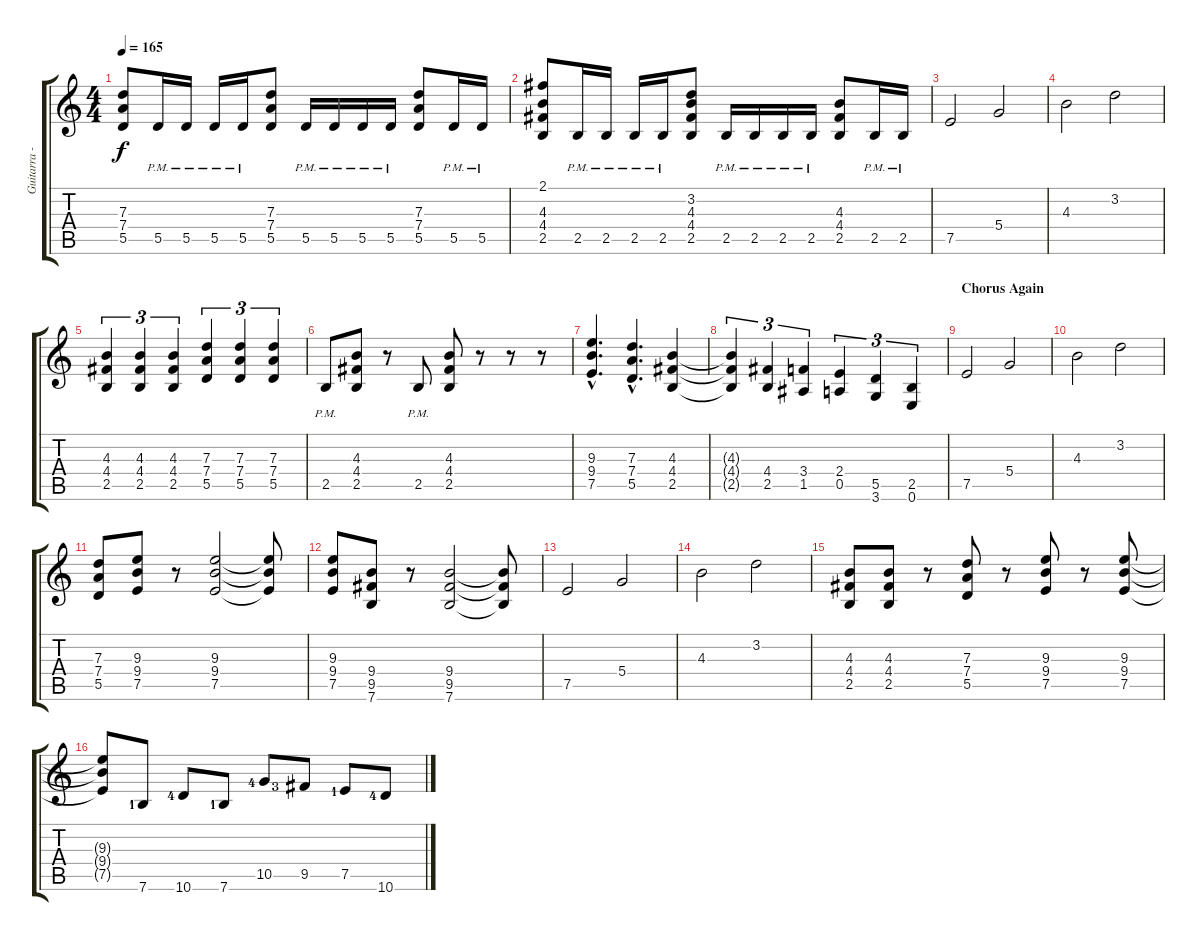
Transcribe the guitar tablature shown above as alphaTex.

\track ("Guitarra - Guitar" "Guitarra -") {instrument distortionguitar}
\staff {score tabs}
\tuning (E4 B3 G3 D3 A2 E2) {hide}
\ts (4 4)
\tempo 165
\clef g2
\ks c
(7.3 7.4 5.5).8{dy f} 5.5{pm}.16 5.5{pm}.16 5.5{pm}.16 5.5{pm}.16 (7.3 7.4 5.5).8 5.5{pm}.16 5.5{pm}.16 5.5{pm}.16 5.5{pm}.16 (7.3 7.4 5.5).8 5.5{pm}.16 5.5{pm}.16 |
(2.1 4.3 4.4 2.5).8 2.5{pm}.16 2.5{pm}.16 2.5{pm}.16 2.5{pm}.16 (3.2 4.3 4.4 2.5).8 2.5{pm}.16 2.5{pm}.16 2.5{pm}.16 2.5{pm}.16 (4.3 4.4 2.5).8 2.5{pm}.16 2.5{pm}.16 |
7.5.2 5.4.2 |
4.3.2 3.2.2 |
(4.3 4.4 2.5).4{tu (3 2)} (4.3 4.4 2.5).4{tu (3 2)} (4.3 4.4 2.5).4{tu (3 2)} (7.3 7.4 5.5).4{tu (3 2)} (7.3 7.4 5.5).4{tu (3 2)} (7.3 7.4 5.5).4{tu (3 2)} |
2.5{pm}.8 (4.3 4.4 2.5).8 r.8 2.5{pm}.8 (4.3 4.4 2.5).8 r.8 r.8 r.8 |
(9.3{hac} 9.4{hac} 7.5{hac}).4{d} (7.3{hac} 7.4{hac} 5.5{hac}).4{d} (4.3 4.4 2.5).4 |
(4.3{t} 4.4{t} 2.5{t}).4{tu (3 2)} (4.4 2.5).4{tu (3 2)} (3.4 1.5).4{tu (3 2)} (2.4 0.5).4{tu (3 2)} (5.5 3.6).4{tu (3 2)} (2.5 0.6).4{tu (3 2)} |
\section ("" "Chorus Again")
7.5.2 5.4.2 |
4.3.2 3.2.2 |
(7.3 7.4 5.5).8 (9.3 9.4 7.5).8 r.8 (9.3 9.4 7.5).2 (9.3{t} 9.4{t} 7.5{t}).8 |
(9.3 9.4 7.5).8 (9.4 9.5 7.6).8 r.8 (9.4 9.5 7.6).2 (9.4{t} 9.5{t} 7.6{t}).8 |
7.5.2 5.4.2 |
4.3.2 3.2.2 |
(4.3 4.4 2.5).8 (4.3 4.4 2.5).8 r.8 (7.3 7.4 5.5).8 r.8 (9.3 9.4 7.5).8 r.8 (9.3 9.4 7.5).8 |
(9.3{t} 9.4{t} 7.5{t}).8 7.6{lf 2}.8 10.6{lf 5}.8 7.6{lf 2}.8 10.5{lf 5}.8 9.5{lf 4}.8 7.5{lf 2}.8 10.6{lf 5}.8
